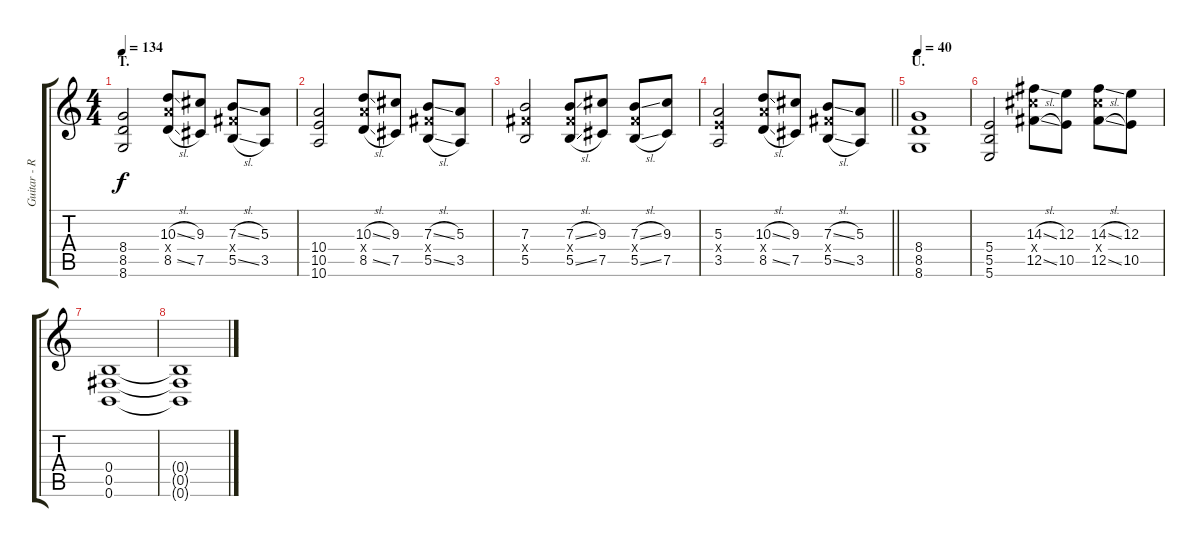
\track ("Guitar - Right" "Guitar - R") {instrument distortionguitar}
\staff {score tabs}
\tuning (Db4 Ab3 E3 B2 Gb2 B1) {hide}
\ts (4 4)
\section ("" "T.")
\tempo 134
\clef g2
\ks c
(8.4 8.5 8.6).2{dy f} (10.3{sl} 10.4{x} 8.5{sl}).8 (9.3 7.5).8 (7.3{sl} 7.4{x} 5.5{sl}).8 (5.3 3.5).8 |
(10.4 10.5 10.6).2 (10.3{sl} 10.4{x} 8.5{sl}).8 (9.3 7.5).8 (7.3{sl} 7.4{x} 5.5{sl}).8 (5.3 3.5).8 |
(7.3 7.4{x} 5.5).2 (7.3{sl} 7.4{x} 5.5{sl}).8 (9.3 7.5).8 (7.3{sl} 7.4{x} 5.5{sl}).8 (9.3 7.5).8 |
\barLineRight lightlight
(5.3 5.4{x} 3.5).2 (10.3{sl} 10.4{x} 8.5{sl}).8 (9.3 7.5).8 (7.3{sl} 7.4{x} 5.5{sl}).8 (5.3 3.5).8 |
\section ("" "U.")
\tempo 40
(8.4 8.5 8.6).1 |
(5.4 5.5 5.6).2 (14.3{sl} 14.4{x} 12.5{sl}).8 (12.3 10.5).8 (14.3{sl} 14.4{x} 12.5{sl}).8 (12.3 10.5).8 |
(0.4 0.5 0.6).1 |
(0.4{t} 0.5{t} 0.6{t}).1
